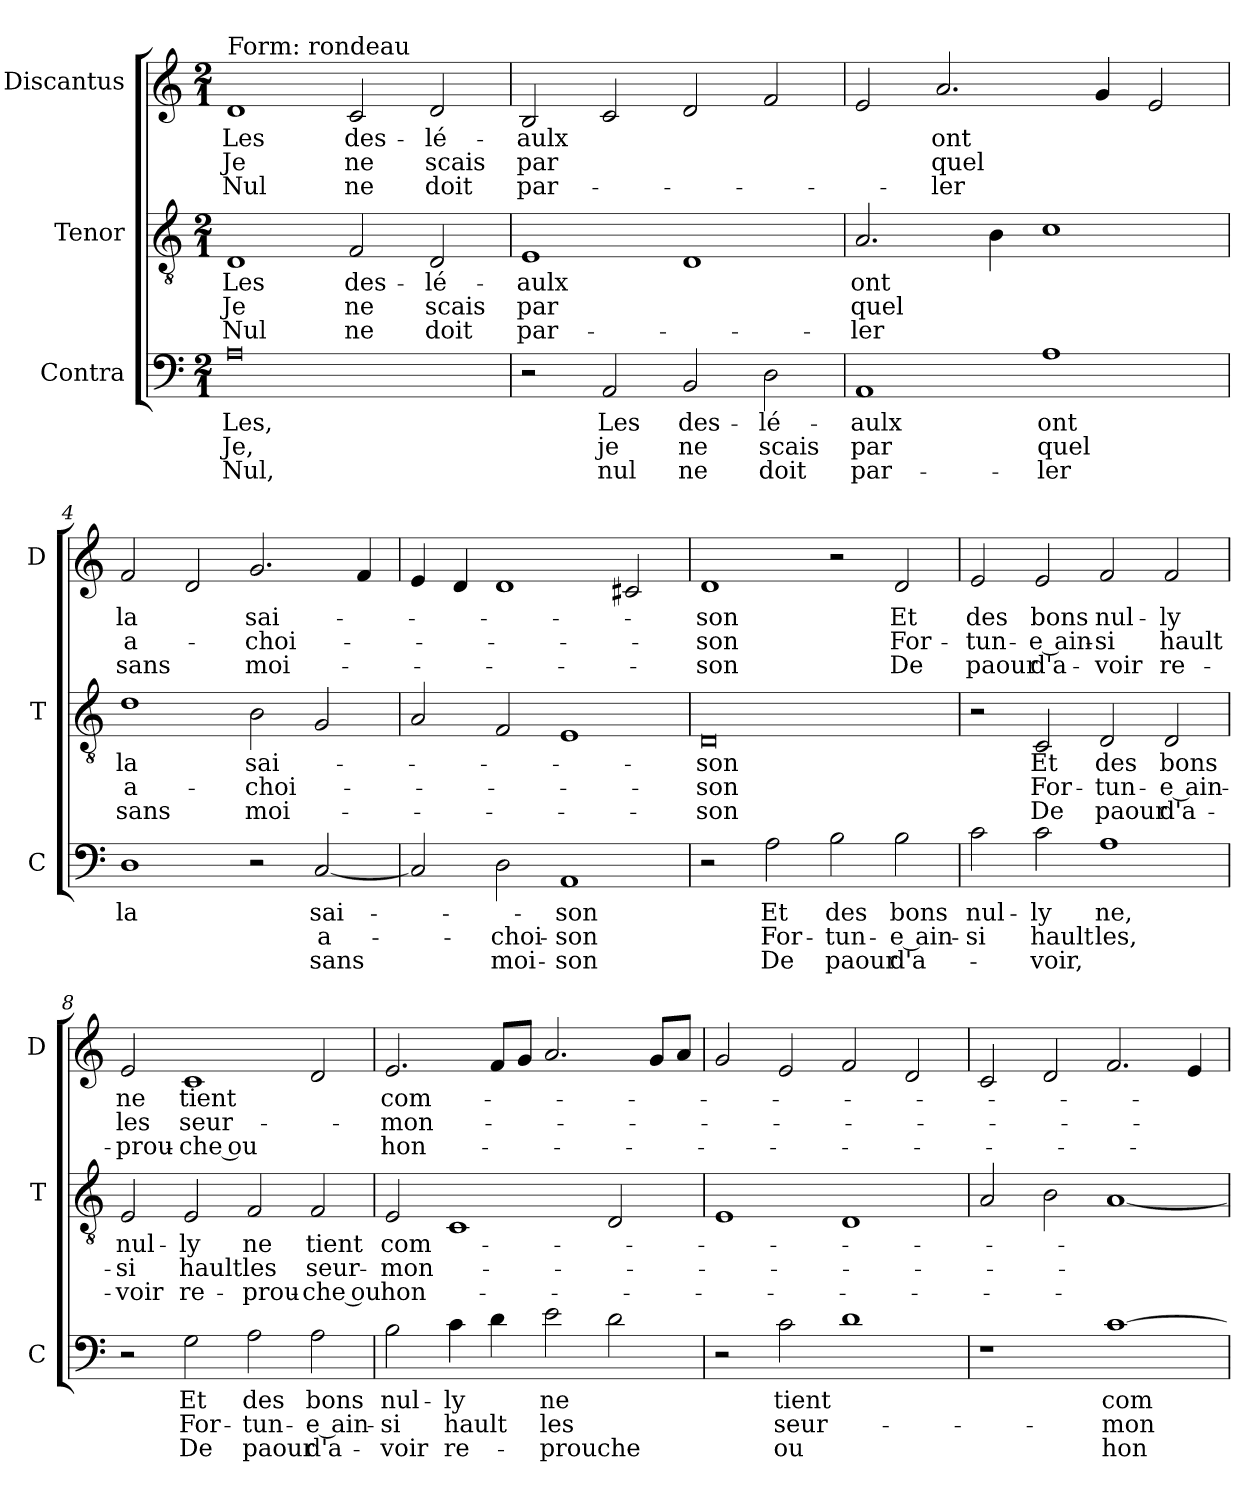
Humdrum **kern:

**kern	**text	**text	**text	**kern	**text	**text	**text	**kern	**text	**text	**text
*part3	*part3	*part3	*part3	*part2	*part2	*part2	*part2	*part1	*part1	*part1	*part1
*staff3	*staff3	*staff3	*staff3	*staff2	*staff2	*staff2	*staff2	*staff1	*staff1	*staff1	*staff1
*I"Contra	*	*	*	*I"Tenor	*	*	*	*I"Discantus	*	*	*
*I'C	*	*	*	*I'T	*	*	*	*I'D	*	*	*
*clefF4	*	*	*	*clefGv2	*	*	*	*clefG2	*	*	*
*k[]	*	*	*	*k[]	*	*	*	*k[]	*	*	*
*M2/1	*	*	*	*M2/1	*	*	*	*M2/1	*	*	*
=1	=1	=1	=1	=1	=1	=1	=1	=1	=1	=1	=1
!	!	!	!	!	!	!	!	!LO:TX:a:t=Form&colon; rondeau	!	!	!
0A	Les,	Je,	Nul,	1D	Les	Je	Nul	1d	Les	Je	Nul
.	.	.	.	2F	des-	ne	ne	2c	des-	ne	ne
.	.	.	.	2D	-lé-	scais	doit	2d	-lé-	scais	doit
=2	=2	=2	=2	=2	=2	=2	=2	=2	=2	=2	=2
2r	.	.	.	1E	-aulx	par	par-	2B	-aulx	par	par-
2AA	Les	je	nul	.	.	.	.	2c	.	.	.
2BB	des-	ne	ne	1D	.	.	.	2d	.	.	.
2D	-lé-	scais	doit	.	.	.	.	2f	.	.	.
=3	=3	=3	=3	=3	=3	=3	=3	=3	=3	=3	=3
1AA	-aulx	par	par-	2.A	ont	quel	-ler	2e	.	.	.
.	.	.	.	.	.	.	.	2.a	ont	quel	-ler
.	.	.	.	4B	.	.	.	.	.	.	.
1A	ont	quel	-ler	1c	.	.	.	.	.	.	.
.	.	.	.	.	.	.	.	4g	.	.	.
.	.	.	.	.	.	.	.	2e	.	.	.
=4	=4	=4	=4	=4	=4	=4	=4	=4	=4	=4	=4
1D	la	.	.	1d	la	a-	sans	2f	la	a-	sans
.	.	.	.	.	.	.	.	2d	.	.	.
2r	.	.	.	2B	sai-	-choi-	moi-	2.g	sai-	-choi-	moi-
[2C	sai-	a-	sans	2G	.	.	.	.	.	.	.
.	.	.	.	.	.	.	.	4f	.	.	.
=5	=5	=5	=5	=5	=5	=5	=5	=5	=5	=5	=5
2C]	.	.	.	2A	.	.	.	4e	.	.	.
.	.	.	.	.	.	.	.	4d	.	.	.
2D	.	-choi-	moi-	2F	.	.	.	1d	.	.	.
1AA	-son	-son	-son	1E	.	.	.	.	.	.	.
.	.	.	.	.	.	.	.	2c#X	.	.	.
=6	=6	=6	=6	=6	=6	=6	=6	=6	=6	=6	=6
2r	.	.	.	0D	-son	-son	-son	1d	-son	-son	-son
2A	Et	For-	De	.	.	.	.	.	.	.	.
2B	des	-tun-	paour	.	.	.	.	2r	.	.	.
2B	bons	-e ain-	d'a-	.	.	.	.	2d	Et	For-	De
=7	=7	=7	=7	=7	=7	=7	=7	=7	=7	=7	=7
2c	nul-	-si	.	2r	.	.	.	2e	des	-tun-	paour
2c	-ly	hault	-voir,	2C	Et	For-	De	2e	bons	-e ain-	d'a-
1A	ne,	les,	.	2D	des	-tun-	paour	2f	nul-	-si	-voir
.	.	.	.	2D	bons	-e ain-	d'a-	2f	-ly	hault	re-
=8	=8	=8	=8	=8	=8	=8	=8	=8	=8	=8	=8
2r	.	.	.	2E	nul-	-si	-voir	2e	ne	les	-prou-
2G	Et	For-	De	2E	-ly	hault	re-	1c	tient	seur-	-che ou
2A	des	-tun-	paour	2F	ne	les	-prou-	.	.	.	.
2A	bons	-e ain-	d'a-	2F	tient	seur-	-che ou	2d	.	.	.
=9	=9	=9	=9	=9	=9	=9	=9	=9	=9	=9	=9
2B	nul-	-si	-voir	2E	com-	-mon-	hon-	2.e	com-	-mon-	hon-
4c	-ly	hault	re-	1C	.	.	.	.	.	.	.
4d	.	.	.	.	.	.	.	8fL	.	.	.
.	.	.	.	.	.	.	.	8gJ	.	.	.
2e	ne	les	-prouche	.	.	.	.	2.a	.	.	.
2d	.	.	.	2D	.	.	.	.	.	.	.
.	.	.	.	.	.	.	.	8gL	.	.	.
.	.	.	.	.	.	.	.	8aJ	.	.	.
=10	=10	=10	=10	=10	=10	=10	=10	=10	=10	=10	=10
2r	.	.	.	1E	.	.	.	2g	.	.	.
2c	tient	seur-	ou	.	.	.	.	2e	.	.	.
1d	.	.	.	1D	.	.	.	2f	.	.	.
.	.	.	.	.	.	.	.	2d	.	.	.
=11	=11	=11	=11	=11	=11	=11	=11	=11	=11	=11	=11
1r	.	.	.	2A	.	.	.	2c	.	.	.
.	.	.	.	2B	.	.	.	2d	.	.	.
[1c	com-	-mon-	hon-	[1A	.	.	.	2.f	.	.	.
.	.	.	.	.	.	.	.	4e	.	.	.
=	=	=	=	=	=	=	=	=	=	=	=
*-	*-	*-	*-	*-	*-	*-	*-	*-	*-	*-	*-
